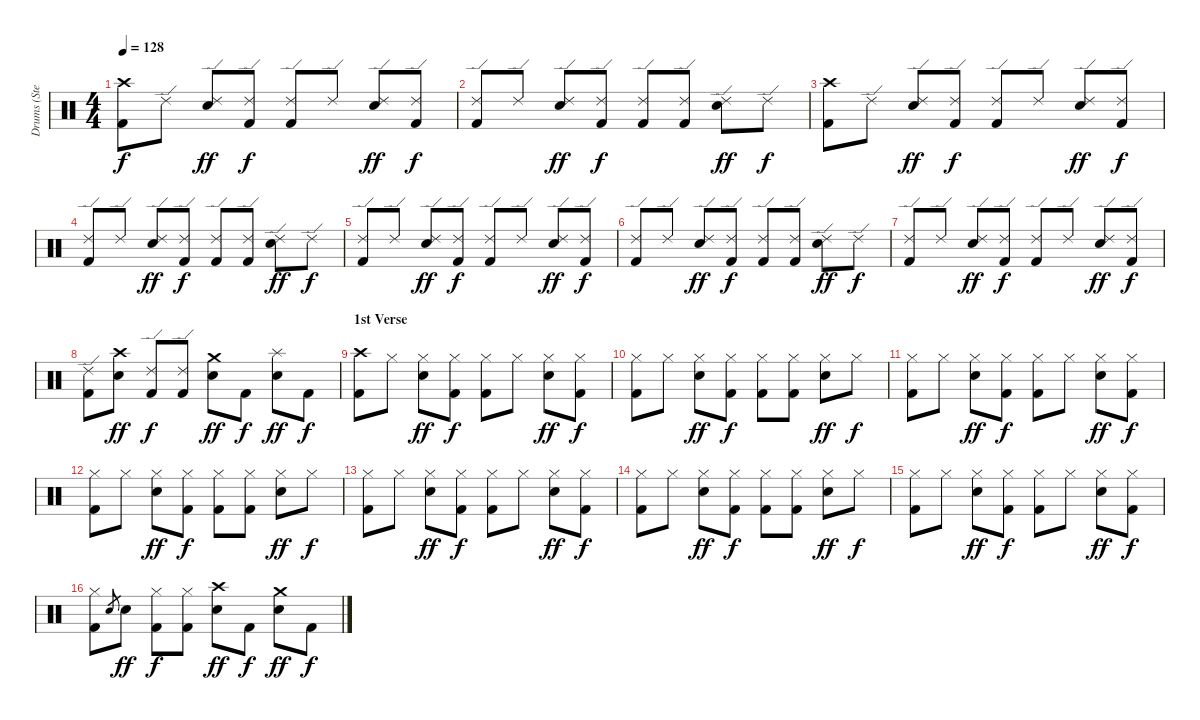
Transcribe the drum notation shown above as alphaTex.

\track ("Drums (Steven)" "Drums (Ste") {instrument percussion}
\staff {score}
\articulation defaults
\ts (4 4)
\tempo 128
\clef neutral
\ks c
("Crash high (hit)" "Kick (hit) 2").8{dy f} "Ride (edge) 2".8 ("Ride (edge) 2" "Snare (hit) 2").8{dy ff} ("Ride (edge) 2" "Kick (hit) 2").8{dy f} ("Ride (edge) 2" "Kick (hit) 2").8 "Ride (edge) 2".8 ("Ride (edge) 2" "Snare (hit) 2").8{dy ff} ("Ride (edge) 2" "Kick (hit) 2").8{dy f} |
("Ride (edge) 2" "Kick (hit) 2").8 "Ride (edge) 2".8 ("Ride (edge) 2" "Snare (hit) 2").8{dy ff} ("Ride (edge) 2" "Kick (hit) 2").8{dy f} ("Ride (edge) 2" "Kick (hit) 2").8 ("Ride (edge) 2" "Kick (hit) 2").8 ("Ride (edge) 2" "Snare (hit) 2").8{dy ff} "Ride (edge) 2".8{dy f} |
("Crash high (hit)" "Kick (hit) 2").8 "Ride (edge) 2".8 ("Ride (edge) 2" "Snare (hit) 2").8{dy ff} ("Ride (edge) 2" "Kick (hit) 2").8{dy f} ("Ride (edge) 2" "Kick (hit) 2").8 "Ride (edge) 2".8 ("Ride (edge) 2" "Snare (hit) 2").8{dy ff} ("Ride (edge) 2" "Kick (hit) 2").8{dy f} |
("Ride (edge) 2" "Kick (hit) 2").8 "Ride (edge) 2".8 ("Ride (edge) 2" "Snare (hit) 2").8{dy ff} ("Ride (edge) 2" "Kick (hit) 2").8{dy f} ("Ride (edge) 2" "Kick (hit) 2").8 ("Ride (edge) 2" "Kick (hit) 2").8 ("Ride (edge) 2" "Snare (hit) 2").8{dy ff} "Ride (edge) 2".8{dy f} |
("Ride (edge) 2" "Kick (hit) 2").8 "Ride (edge) 2".8 ("Ride (edge) 2" "Snare (hit) 2").8{dy ff} ("Ride (edge) 2" "Kick (hit) 2").8{dy f} ("Ride (edge) 2" "Kick (hit) 2").8 "Ride (edge) 2".8 ("Ride (edge) 2" "Snare (hit) 2").8{dy ff} ("Ride (edge) 2" "Kick (hit) 2").8{dy f} |
("Ride (edge) 2" "Kick (hit) 2").8 "Ride (edge) 2".8 ("Ride (edge) 2" "Snare (hit) 2").8{dy ff} ("Ride (edge) 2" "Kick (hit) 2").8{dy f} ("Ride (edge) 2" "Kick (hit) 2").8 ("Ride (edge) 2" "Kick (hit) 2").8 ("Ride (edge) 2" "Snare (hit) 2").8{dy ff} "Ride (edge) 2".8{dy f} |
("Ride (edge) 2" "Kick (hit) 2").8 "Ride (edge) 2".8 ("Ride (edge) 2" "Snare (hit) 2").8{dy ff} ("Ride (edge) 2" "Kick (hit) 2").8{dy f} ("Ride (edge) 2" "Kick (hit) 2").8 "Ride (edge) 2".8 ("Ride (edge) 2" "Snare (hit) 2").8{dy ff} ("Ride (edge) 2" "Kick (hit) 2").8{dy f} |
("Ride (edge) 2" "Kick (hit) 2").8 ("Crash high (hit)" "Snare (hit) 2").8{dy ff} ("Ride (edge) 2" "Kick (hit) 2").8{dy f} ("Ride (edge) 2" "Kick (hit) 2").8 ("Crash medium (hit)" "Snare (hit) 2").8{dy ff} "Kick (hit) 2".8{dy f} ("Splash (hit)" "Snare (hit) 2").8{dy ff} "Kick (hit) 2".8{dy f} |
\section ("" "1st Verse")
("Crash high (hit)" "Kick (hit) 2").8 "Hi-Hat (closed)".8 ("Hi-Hat (closed)" "Snare (hit) 2").8{dy ff} ("Hi-Hat (closed)" "Kick (hit) 2").8{dy f} ("Hi-Hat (closed)" "Kick (hit) 2").8 "Hi-Hat (closed)".8 ("Hi-Hat (closed)" "Snare (hit) 2").8{dy ff} ("Hi-Hat (closed)" "Kick (hit) 2").8{dy f} |
("Hi-Hat (closed)" "Kick (hit) 2").8 "Hi-Hat (closed)".8 ("Hi-Hat (closed)" "Snare (hit) 2").8{dy ff} ("Hi-Hat (closed)" "Kick (hit) 2").8{dy f} ("Hi-Hat (closed)" "Kick (hit) 2").8 ("Hi-Hat (closed)" "Kick (hit) 2").8 ("Hi-Hat (closed)" "Snare (hit) 2").8{dy ff} "Hi-Hat (closed)".8{dy f} |
("Hi-Hat (closed)" "Kick (hit) 2").8 "Hi-Hat (closed)".8 ("Hi-Hat (closed)" "Snare (hit) 2").8{dy ff} ("Hi-Hat (closed)" "Kick (hit) 2").8{dy f} ("Hi-Hat (closed)" "Kick (hit) 2").8 "Hi-Hat (closed)".8 ("Hi-Hat (closed)" "Snare (hit) 2").8{dy ff} ("Hi-Hat (closed)" "Kick (hit) 2").8{dy f} |
("Hi-Hat (closed)" "Kick (hit) 2").8 "Hi-Hat (closed)".8 ("Hi-Hat (closed)" "Snare (hit) 2").8{dy ff} ("Hi-Hat (closed)" "Kick (hit) 2").8{dy f} ("Hi-Hat (closed)" "Kick (hit) 2").8 ("Hi-Hat (closed)" "Kick (hit) 2").8 ("Hi-Hat (closed)" "Snare (hit) 2").8{dy ff} "Hi-Hat (closed)".8{dy f} |
("Hi-Hat (closed)" "Kick (hit) 2").8 "Hi-Hat (closed)".8 ("Hi-Hat (closed)" "Snare (hit) 2").8{dy ff} ("Hi-Hat (closed)" "Kick (hit) 2").8{dy f} ("Hi-Hat (closed)" "Kick (hit) 2").8 "Hi-Hat (closed)".8 ("Hi-Hat (closed)" "Snare (hit) 2").8{dy ff} ("Hi-Hat (closed)" "Kick (hit) 2").8{dy f} |
("Hi-Hat (closed)" "Kick (hit) 2").8 "Hi-Hat (closed)".8 ("Hi-Hat (closed)" "Snare (hit) 2").8{dy ff} ("Hi-Hat (closed)" "Kick (hit) 2").8{dy f} ("Hi-Hat (closed)" "Kick (hit) 2").8 ("Hi-Hat (closed)" "Kick (hit) 2").8 ("Hi-Hat (closed)" "Snare (hit) 2").8{dy ff} "Hi-Hat (closed)".8{dy f} |
("Hi-Hat (closed)" "Kick (hit) 2").8 "Hi-Hat (closed)".8 ("Hi-Hat (closed)" "Snare (hit) 2").8{dy ff} ("Hi-Hat (closed)" "Kick (hit) 2").8{dy f} ("Hi-Hat (closed)" "Kick (hit) 2").8 "Hi-Hat (closed)".8 ("Hi-Hat (closed)" "Snare (hit) 2").8{dy ff} ("Hi-Hat (closed)" "Kick (hit) 2").8{dy f} |
("Hi-Hat (closed)" "Kick (hit) 2").8 "Snare (hit) 2".8{gr} "Snare (hit) 2".8{dy ff} ("Hi-Hat (closed)" "Kick (hit) 2").8{dy f} ("Hi-Hat (closed)" "Kick (hit) 2").8 ("Crash high (hit)" "Snare (hit) 2").8{dy ff} "Kick (hit) 2".8{dy f} ("Crash medium (hit)" "Snare (hit) 2").8{dy ff} "Kick (hit) 2".8{dy f}
